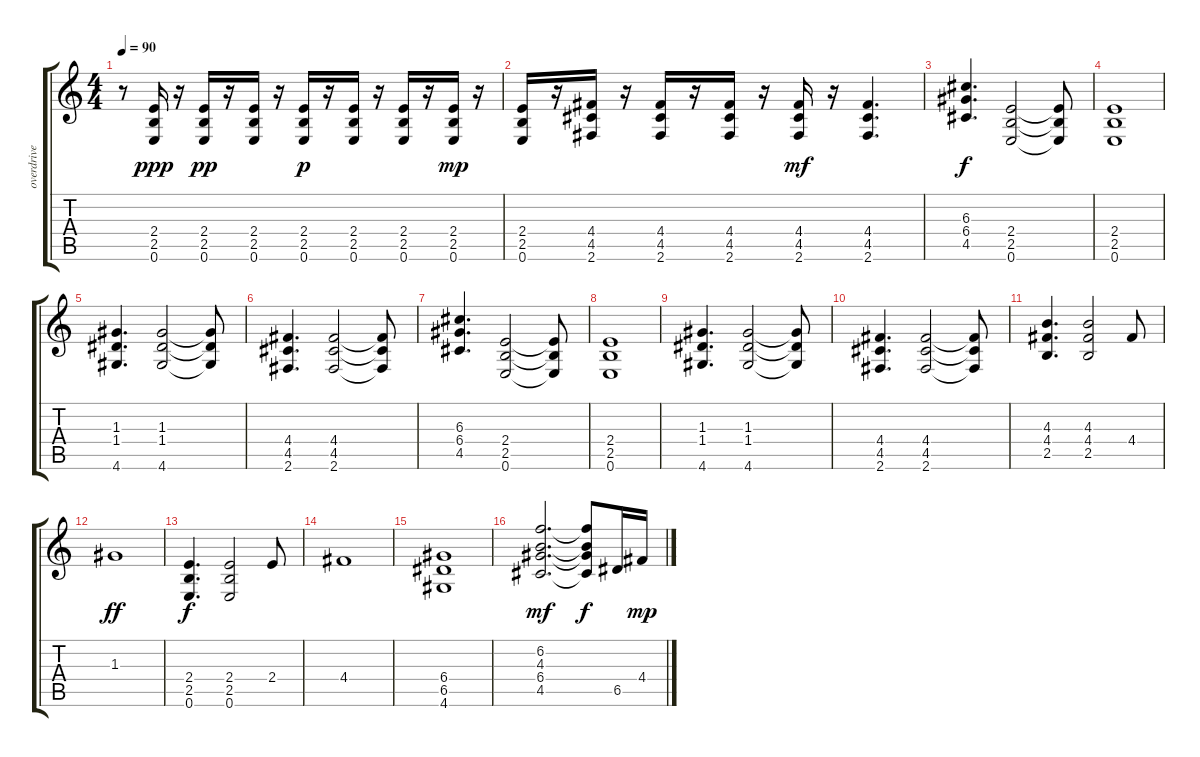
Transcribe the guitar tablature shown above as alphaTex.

\track ("overdrive gtr" "overdrive ") {instrument distortionguitar}
\staff {score tabs}
\tuning (E4 B3 G3 D3 A2 E2) {hide}
\ts (4 4)
\tempo 90
\clef g2
\ks c
r.8{dy f} (2.4 2.5 0.6).16{dy ppp} r.16 (2.4 2.5 0.6).16{dy pp} r.16 (2.4 2.5 0.6).16 r.16 (2.4 2.5 0.6).16{dy p} r.16 (2.4 2.5 0.6).16 r.16 (2.4 2.5 0.6).16 r.16 (2.4 2.5 0.6).16{dy mp} r.16 |
(2.4 2.5 0.6).16 r.16 (4.4 4.5 2.6).16 r.16 (4.4 4.5 2.6).16 r.16 (4.4 4.5 2.6).16 r.16 (4.4 4.5 2.6).16{dy mf} r.16 (4.4 4.5 2.6).4{d} |
(6.3 6.4 4.5).4{d dy f} (2.4 2.5 0.6).2 (2.4{t} 2.5{t} 0.6{t}).8 |
(2.4 2.5 0.6).1 |
(1.3 1.4 4.6).4{d} (1.3 1.4 4.6).2 (1.3{t} 1.4{t} 4.6{t}).8 |
(4.4 4.5 2.6).4{d} (4.4 4.5 2.6).2 (4.4{t} 4.5{t} 2.6{t}).8 |
(6.3 6.4 4.5).4{d} (2.4 2.5 0.6).2 (2.4{t} 2.5{t} 0.6{t}).8 |
(2.4 2.5 0.6).1 |
(1.3 1.4 4.6).4{d} (1.3 1.4 4.6).2 (1.3{t} 1.4{t} 4.6{t}).8 |
(4.4 4.5 2.6).4{d} (4.4 4.5 2.6).2 (4.4{t} 4.5{t} 2.6{t}).8 |
(4.3 4.4 2.5).4{d} (4.3 4.4 2.5).2 4.4.8 |
1.3.1{dy ff} |
(2.4 2.5 0.6).4{d dy f} (2.4 2.5 0.6).2 2.4.8 |
4.4.1 |
(6.4 6.5 4.6).1 |
(6.2 4.3 6.4 4.5).2{d dy mf} (6.2{t} 4.3{t} 6.4{t} 4.5{t}).8{dy f} 6.5.16 4.4.16{dy mp}
